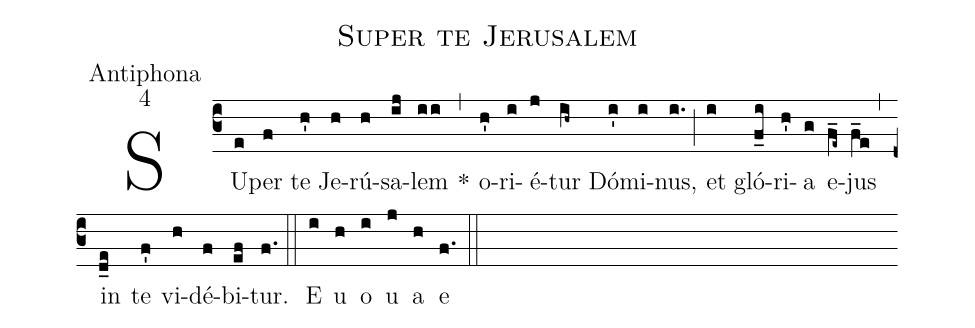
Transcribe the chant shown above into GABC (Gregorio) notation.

name:Super te Jerusalem;
office-part:Antiphona;
mode:4;
%%
(c3) SU(e)per(f) te(h') Je(h)rú(h)sa(ij)lem(ii) *(,) o(h')ri(i)é(j)tur(ih~) Dó(i')mi(i)nus,(i.) (;) et(i) gló(f_i)ri(h')a(g) e(f_e~)jus(f_e) (,) in(d_e) te(f') vi(h)dé(f)bi(ef)tur.(f.) (::) E(i) u(h) o(i) u(j) a(h) e(f.) (::)
